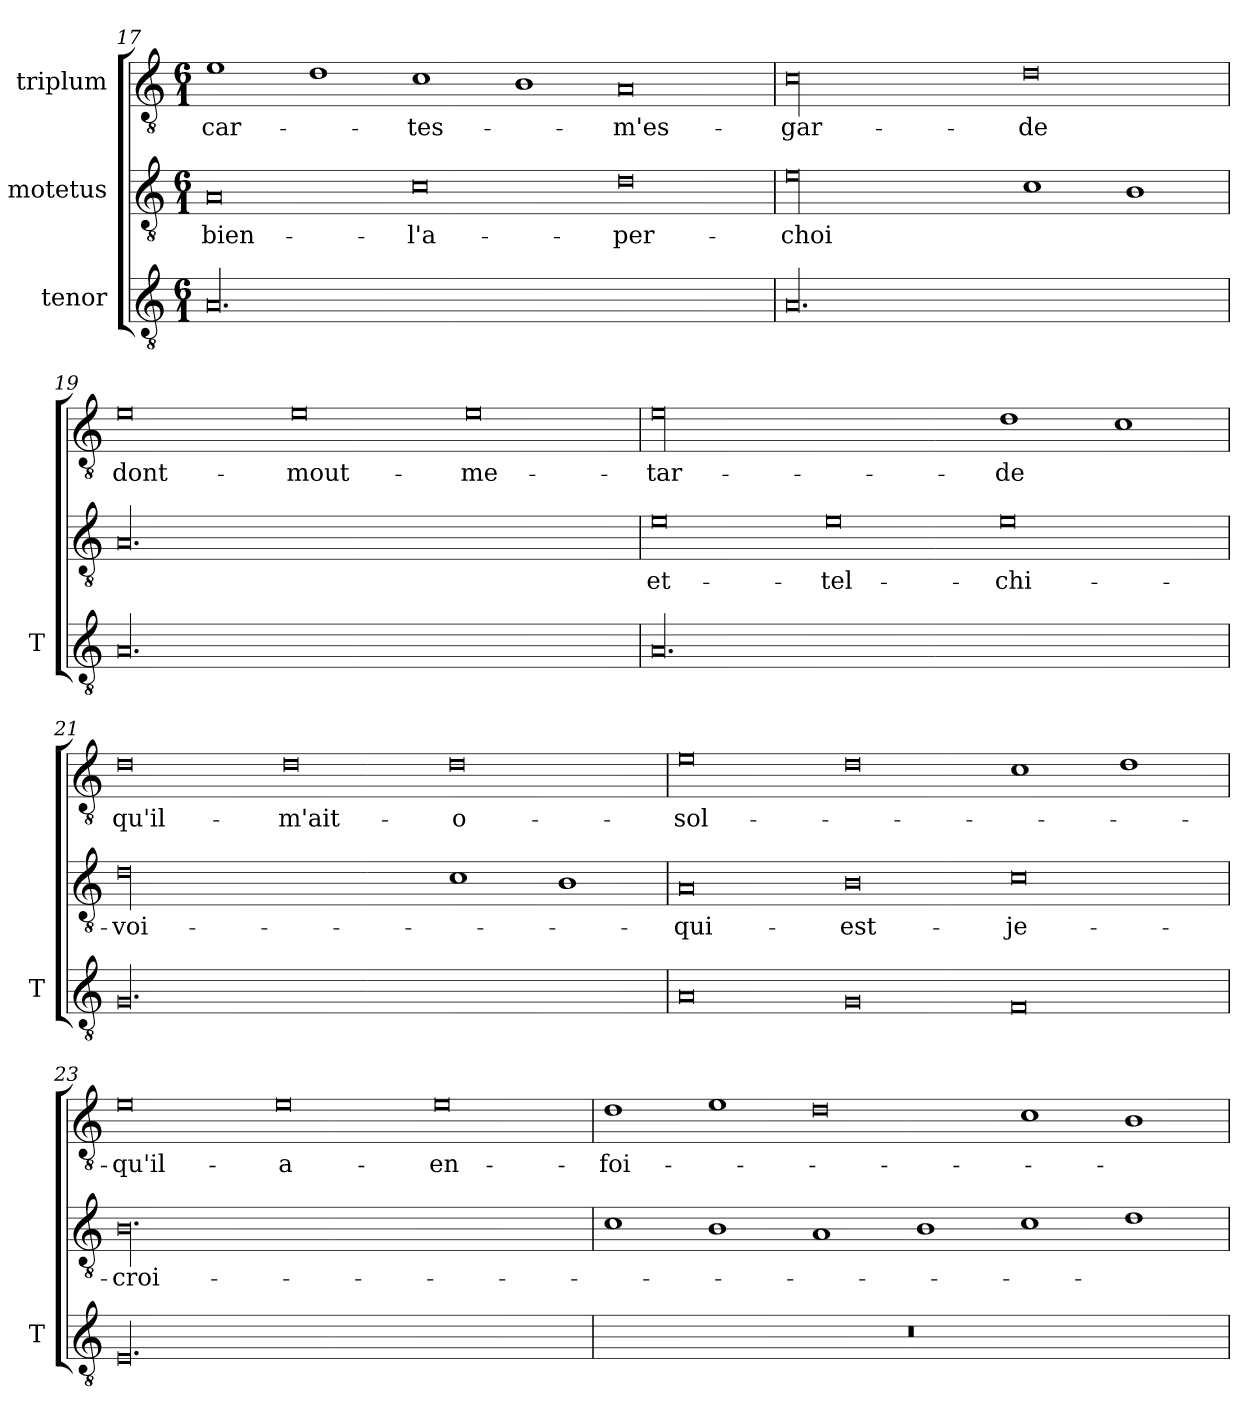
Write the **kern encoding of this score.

**kern	**kern	**text	**kern	**text
*part3	*part2	*part2	*part1	*part1
*staff3	*staff2	*staff2	*staff1	*staff1
*I"tenor	*I"motetus	*	*I"triplum	*
*I'T	*	*	*	*
*clefGv2	*clefGv2	*	*clefGv2	*
*k[]	*k[]	*	*k[]	*
*C:	*C:	*	*C:	*
*M6/1	*M6/1	*	*M6/1	*
=17	=17	=17	=17	=17
00.A/	0A/	bien-	1e\	car-
.	.	.	1d\	.
.	0c\	l'a-	1c\	tes-
.	.	.	1B\	.
.	0d\	-per-	0A/	m'es-
=18	=18	=18	=18	=18
00.A/	00e\	-choi	00c\	-gar-
.	1c\	.	0d\	-de
.	1B\	.	.	.
=19	=19	=19	=19	=19
00.A/	00.A/	.	0e\	dont-
.	.	.	0e\	mout-
.	.	.	0e\	me-
=20	=20	=20	=20	=20
00.A/	0e\	et-	00e\	tar-
.	0e\	tel-	.	.
.	0e\	chi-	1d\	-de
.	.	.	1c\	.
=21	=21	=21	=21	=21
00.G/	00d\	voi-	0d\	qu'il-
.	.	.	0d\	m'ait-
.	1c\	.	0d\	o-
.	1B\	.	.	.
=22	=22	=22	=22	=22
0A/	0A/	qui-	0e\	sol-
0G/	0B\	est-	0d\	.
0F/	0c\	je-	1c\	.
.	.	.	1d\	.
=23	=23	=23	=23	=23
00.E/	00.B\	croi-	0e\	qu'il-
.	.	.	0e\	a-
.	.	.	0e\	en-
=24	=24	=24	=24	=24
00.r	1c\	.	1d\	foi-
.	1B\	.	1e\	.
.	1A/	.	0d\	.
.	1B\	.	.	.
.	1c\	.	1c\	.
.	1d\	.	1B\	.
=	=	=	=	=
*-	*-	*-	*-	*-
